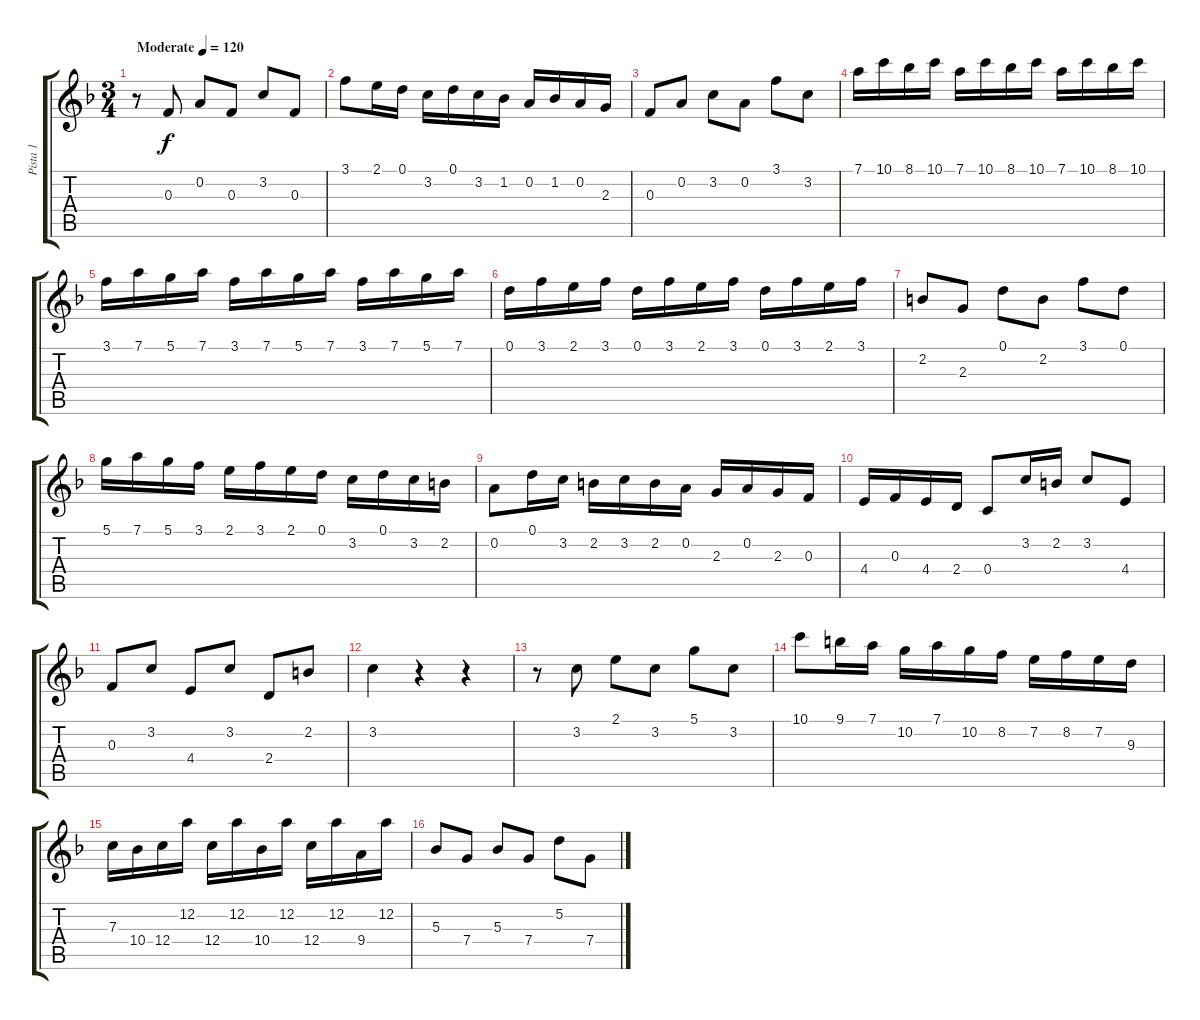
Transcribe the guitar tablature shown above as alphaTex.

\track ("Pista 1" "Pista 1") {solo instrument acousticguitarsteel}
\staff {score tabs}
\tuning (D4 A3 F3 C3 G2 C2) {hide}
\ts (3 4)
\tempo (120 "Moderate")
\clef g2
\ks f
r.8{dy f instrument acousticguitarsteel} 0.3.8 0.2.8 0.3.8 3.2.8 0.3.8 |
3.1.8 2.1.16 0.1.16 3.2.16 0.1.16 3.2.16 1.2.16 0.2.16 1.2.16 0.2.16 2.3.16 |
0.3.8 0.2.8 3.2.8 0.2.8 3.1.8 3.2.8 |
7.1.16 10.1.16 8.1.16 10.1.16 7.1.16 10.1.16 8.1.16 10.1.16 7.1.16 10.1.16 8.1.16 10.1.16 |
3.1.16 7.1.16 5.1.16 7.1.16 3.1.16 7.1.16 5.1.16 7.1.16 3.1.16 7.1.16 5.1.16 7.1.16 |
0.1.16 3.1.16 2.1.16 3.1.16 0.1.16 3.1.16 2.1.16 3.1.16 0.1.16 3.1.16 2.1.16 3.1.16 |
2.2.8 2.3.8 0.1.8 2.2.8 3.1.8 0.1.8 |
5.1.16 7.1.16 5.1.16 3.1.16 2.1.16 3.1.16 2.1.16 0.1.16 3.2.16 0.1.16 3.2.16 2.2.16 |
0.2.8 0.1.16 3.2.16 2.2.16 3.2.16 2.2.16 0.2.16 2.3.16 0.2.16 2.3.16 0.3.16 |
4.4.16 0.3.16 4.4.16 2.4.16 0.4.8 3.2.16 2.2.16 3.2.8 4.4.8 |
0.3.8 3.2.8 4.4.8 3.2.8 2.4.8 2.2.8 |
3.2.4 r.4 r.4 |
r.8 3.2.8 2.1.8 3.2.8 5.1.8 3.2.8 |
10.1.8 9.1.16 7.1.16 10.2.16 7.1.16 10.2.16 8.2.16 7.2.16 8.2.16 7.2.16 9.3.16 |
7.3.16 10.4.16 12.4.16 12.2.16 12.4.16 12.2.16 10.4.16 12.2.16 12.4.16 12.2.16 9.4.16 12.2.16 |
5.3.8 7.4.8 5.3.8 7.4.8 5.2.8 7.4.8
